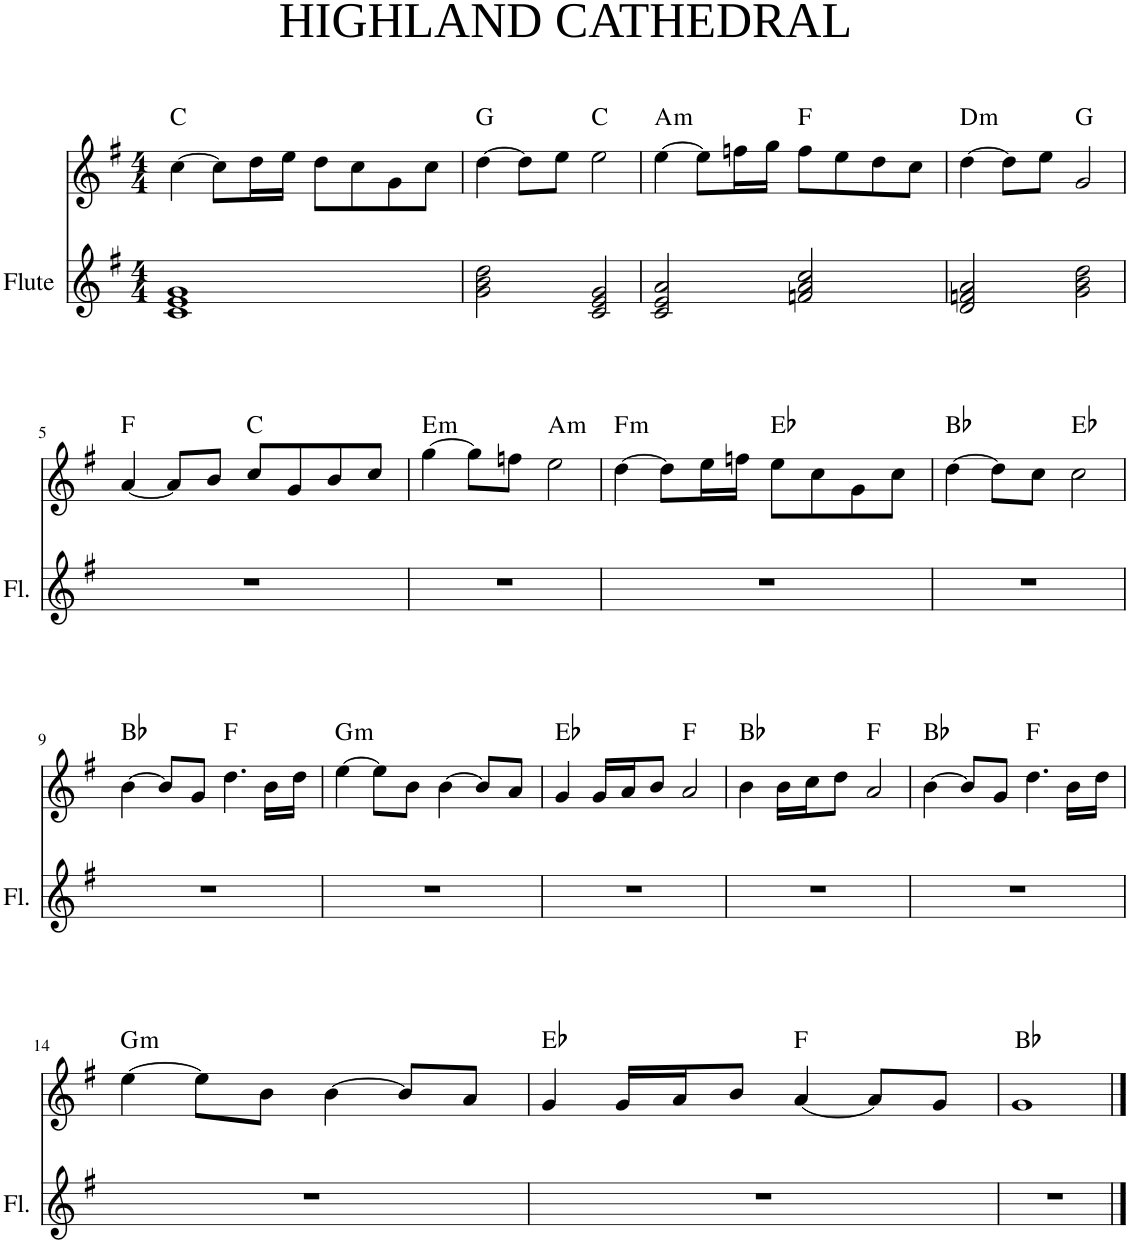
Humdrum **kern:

**kern	**kern	**harte
*part2	*part1	*part1
*staff2	*staff1	*
*I"Flute	*I"Bagpipes	*
*I'Fl.	*I'Bag	*
*clefG2	*clefG2	*
*k[f#]	*k[f#]	*
*M4/4	*M4/4	*
=1	=1	=1
1c 1e 1g	[4cc\	C:maj
.	8cc\L]	.
.	16dd\L	.
.	16ee\JJ	.
.	8dd\L	.
.	8cc\	.
.	8g\	.
.	8cc\J	.
=2	=2	=2
2g\ 2b\ 2dd\	[4dd\	G:maj
.	8dd\L]	.
.	8ee\J	.
2c/ 2e/ 2g/	2ee\	C:maj
=3	=3	=3
!	!	!LO:H:kt=m
2c/ 2e/ 2a/	[4ee\	A:min
.	8ee\L]	.
.	16ffn\L	.
.	16gg\JJ	.
2fn/ 2a/ 2cc/	8ff\L	F:maj
.	8ee\	.
.	8dd\	.
.	8cc\J	.
=4	=4	=4
!	!	!LO:H:kt=m
2d/ 2fn/ 2a/	[4dd\	D:min
.	8dd\L]	.
.	8ee\J	.
2g\ 2b\ 2dd\	2g/	G:maj
!!LO:LB:g=z
=5	=5	=5
1r	[4a/	F:maj
.	8a/L]	.
.	8b/J	.
.	8cc/L	C:maj
.	8g/	.
.	8b/	.
.	8cc/J	.
=6	=6	=6
!	!	!LO:H:kt=m
1r	[4gg\	E:min
.	8gg\L]	.
.	8ffn\J	.
!	!	!LO:H:kt=m
.	2ee\	A:min
=7	=7	=7
!	!	!LO:H:kt=m
1r	[4dd\	F:min
.	8dd\L]	.
.	16ee\L	.
.	16ffn\JJ	.
.	8ee\L	Eb:maj
.	8cc\	.
.	8g\	.
.	8cc\J	.
=8	=8	=8
1r	[4dd\	Bb:maj
.	8dd\L]	.
.	8cc\J	.
.	2cc\	Eb:maj
!!LO:LB:g=z
=9	=9	=9
1r	[4b\	Bb:maj
.	8b/L]	.
.	8g/J	.
.	4.dd\	F:maj
.	16b\LL	.
.	16dd\JJ	.
=10	=10	=10
!	!	!LO:H:kt=m
1r	[4ee\	G:min
.	8ee\L]	.
.	8b\J	.
.	[4b\	.
.	8b/L]	.
.	8a/J	.
=11	=11	=11
1r	4g/	Eb:maj
.	16g/LL	.
.	16a/J	.
.	8b/J	.
.	2a/	F:maj
=12	=12	=12
1r	4b\	Bb:maj
.	16b\LL	.
.	16cc\J	.
.	8dd\J	.
.	2a/	F:maj
=13	=13	=13
1r	[4b\	Bb:maj
.	8b/L]	.
.	8g/J	.
.	4.dd\	F:maj
.	16b\LL	.
.	16dd\JJ	.
!!LO:LB:g=z
=14	=14	=14
!	!	!LO:H:kt=m
1r	[4ee\	G:min
.	8ee\L]	.
.	8b\J	.
.	[4b\	.
.	8b/L]	.
.	8a/J	.
=15	=15	=15
1r	4g/	Eb:maj
.	16g/LL	.
.	16a/J	.
.	8b/J	.
.	[4a/	F:maj
.	8a/L]	.
.	8g/J	.
=16	=16	=16
1r	1g	Bb:maj
==	==	==
*-	*-	*-
